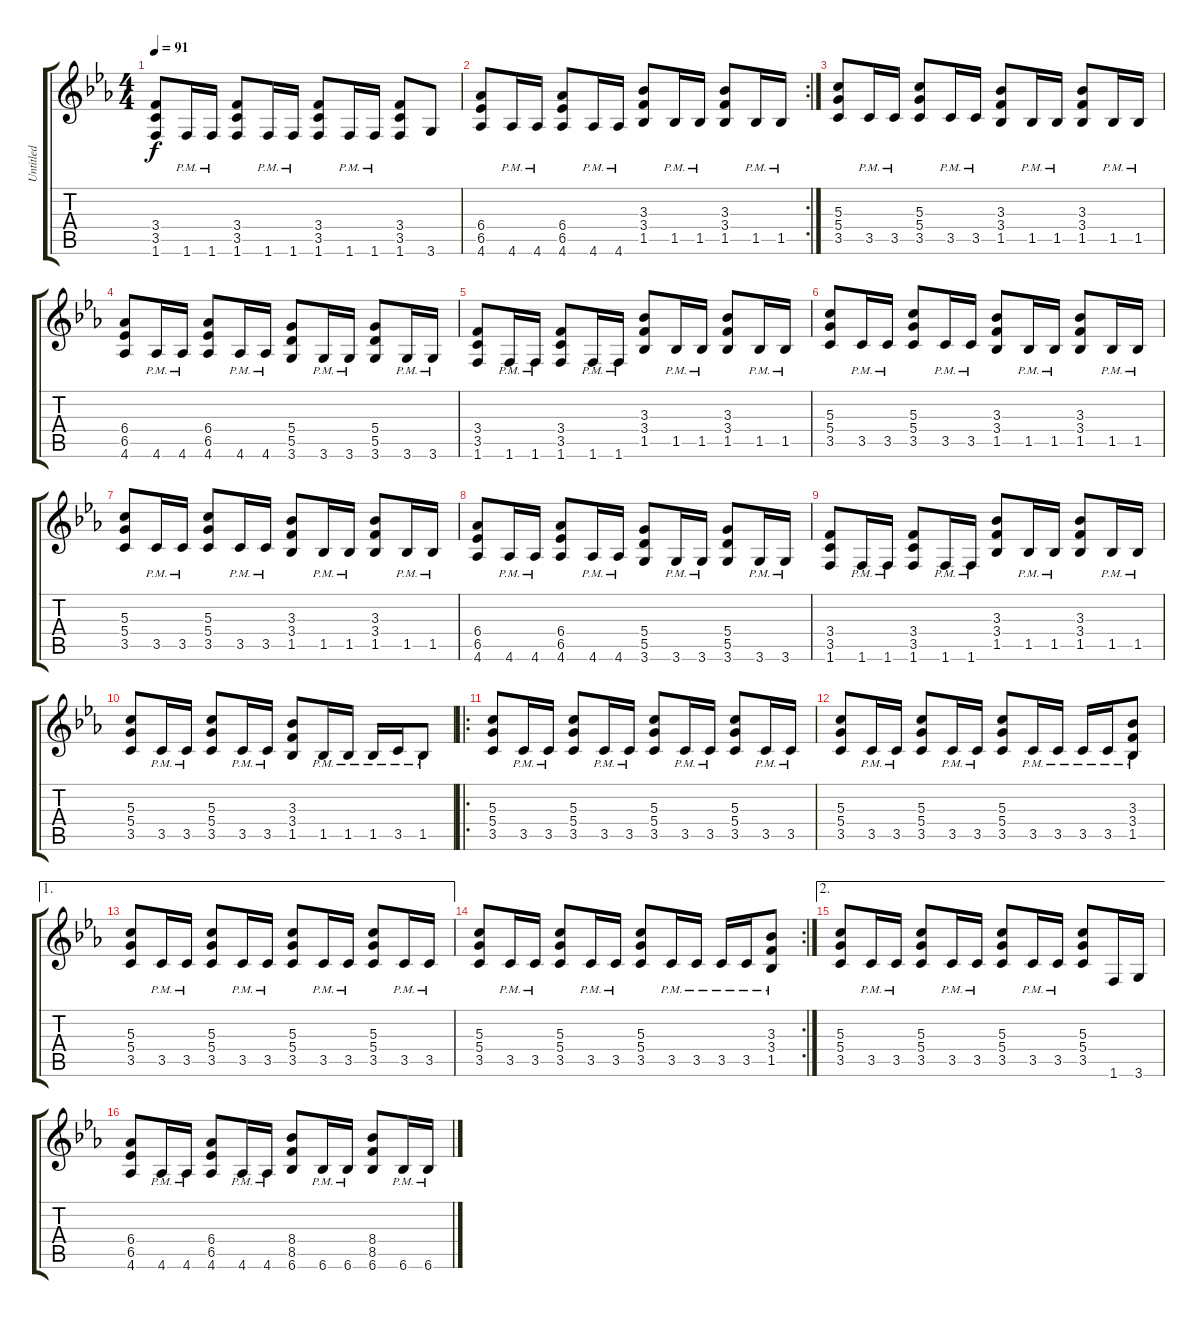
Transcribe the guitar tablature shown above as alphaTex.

\track ("Untitled" "Untitled") {instrument distortionguitar}
\staff {score tabs}
\tuning (E4 B3 G3 D3 A2 E2) {hide}
\ts (4 4)
\tempo 91
\clef g2
\ks eb
(3.4 3.5 1.6).8{dy f} 1.6{pm}.16 1.6{pm}.16 (3.4 3.5 1.6).8 1.6{pm}.16 1.6{pm}.16 (3.4 3.5 1.6).8 1.6{pm}.16 1.6{pm}.16 (3.4 3.5 1.6).8 3.6.8 |
\rc 2
(6.4 6.5 4.6).8 4.6{pm}.16 4.6{pm}.16 (6.4 6.5 4.6).8 4.6{pm}.16 4.6{pm}.16 (3.3 3.4 1.5).8 1.5{pm}.16 1.5{pm}.16 (3.3 3.4 1.5).8 1.5{pm}.16 1.5{pm}.16 |
(5.3 5.4 3.5).8 3.5{pm}.16 3.5{pm}.16 (5.3 5.4 3.5).8 3.5{pm}.16 3.5{pm}.16 (3.3 3.4 1.5).8 1.5{pm}.16 1.5{pm}.16 (3.3 3.4 1.5).8 1.5{pm}.16 1.5{pm}.16 |
(6.4 6.5 4.6).8 4.6{pm}.16 4.6{pm}.16 (6.4 6.5 4.6).8 4.6{pm}.16 4.6{pm}.16 (5.4 5.5 3.6).8 3.6{pm}.16 3.6{pm}.16 (5.4 5.5 3.6).8 3.6{pm}.16 3.6{pm}.16 |
(3.4 3.5 1.6).8 1.6{pm}.16 1.6{pm}.16 (3.4 3.5 1.6).8 1.6{pm}.16 1.6{pm}.16 (3.3 3.4 1.5).8 1.5{pm}.16 1.5{pm}.16 (3.3 3.4 1.5).8 1.5{pm}.16 1.5{pm}.16 |
(5.3 5.4 3.5).8 3.5{pm}.16 3.5{pm}.16 (5.3 5.4 3.5).8 3.5{pm}.16 3.5{pm}.16 (3.3 3.4 1.5).8 1.5{pm}.16 1.5{pm}.16 (3.3 3.4 1.5).8 1.5{pm}.16 1.5{pm}.16 |
(5.3 5.4 3.5).8 3.5{pm}.16 3.5{pm}.16 (5.3 5.4 3.5).8 3.5{pm}.16 3.5{pm}.16 (3.3 3.4 1.5).8 1.5{pm}.16 1.5{pm}.16 (3.3 3.4 1.5).8 1.5{pm}.16 1.5{pm}.16 |
(6.4 6.5 4.6).8 4.6{pm}.16 4.6{pm}.16 (6.4 6.5 4.6).8 4.6{pm}.16 4.6{pm}.16 (5.4 5.5 3.6).8 3.6{pm}.16 3.6{pm}.16 (5.4 5.5 3.6).8 3.6{pm}.16 3.6{pm}.16 |
(3.4 3.5 1.6).8 1.6{pm}.16 1.6{pm}.16 (3.4 3.5 1.6).8 1.6{pm}.16 1.6{pm}.16 (3.3 3.4 1.5).8 1.5{pm}.16 1.5{pm}.16 (3.3 3.4 1.5).8 1.5{pm}.16 1.5{pm}.16 |
(5.3 5.4 3.5).8 3.5{pm}.16 3.5{pm}.16 (5.3 5.4 3.5).8 3.5{pm}.16 3.5{pm}.16 (3.3 3.4 1.5).8 1.5{pm}.16 1.5{pm}.16 1.5{pm}.16 3.5{pm}.16 1.5{pm}.8 |
\ro
(5.3 5.4 3.5).8 3.5{pm}.16 3.5{pm}.16 (5.3 5.4 3.5).8 3.5{pm}.16 3.5{pm}.16 (5.3 5.4 3.5).8 3.5{pm}.16 3.5{pm}.16 (5.3 5.4 3.5).8 3.5{pm}.16 3.5{pm}.16 |
(5.3 5.4 3.5).8 3.5{pm}.16 3.5{pm}.16 (5.3 5.4 3.5).8 3.5{pm}.16 3.5{pm}.16 (5.3 5.4 3.5).8 3.5{pm}.16 3.5{pm}.16 3.5{pm}.16 3.5{pm}.16 (3.3{pm} 3.4{pm} 1.5{pm}).8 |
\ae 1
(5.3 5.4 3.5).8 3.5{pm}.16 3.5{pm}.16 (5.3 5.4 3.5).8 3.5{pm}.16 3.5{pm}.16 (5.3 5.4 3.5).8 3.5{pm}.16 3.5{pm}.16 (5.3 5.4 3.5).8 3.5{pm}.16 3.5{pm}.16 |
\rc 2
(5.3 5.4 3.5).8 3.5{pm}.16 3.5{pm}.16 (5.3 5.4 3.5).8 3.5{pm}.16 3.5{pm}.16 (5.3 5.4 3.5).8 3.5{pm}.16 3.5{pm}.16 3.5{pm}.16 3.5{pm}.16 (3.3{pm} 3.4{pm} 1.5{pm}).8 |
\ae 2
(5.3 5.4 3.5).8 3.5{pm}.16 3.5{pm}.16 (5.3 5.4 3.5).8 3.5{pm}.16 3.5{pm}.16 (5.3 5.4 3.5).8 3.5{pm}.16 3.5{pm}.16 (5.3 5.4 3.5).8 1.6.16 3.6.16 |
(6.4 6.5 4.6).8 4.6{pm}.16 4.6{pm}.16 (6.4 6.5 4.6).8 4.6{pm}.16 4.6{pm}.16 (8.4 8.5 6.6).8 6.6{pm}.16 6.6{pm}.16 (8.4 8.5 6.6).8 6.6{pm}.16 6.6{pm}.16
